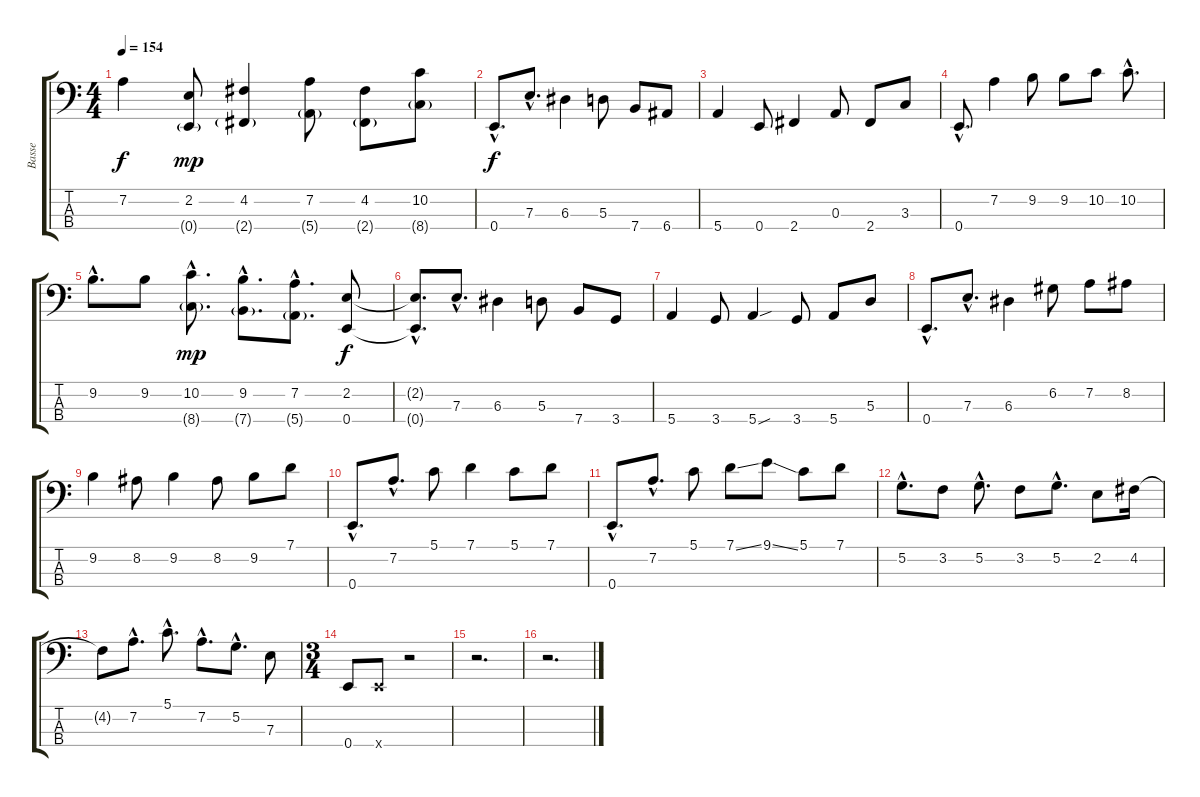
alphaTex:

\track ("Basse" "Basse") {instrument electricbasspick}
\staff {score tabs}
\tuning (G2 D2 A1 E1) {hide}
\ts (4 4)
\tempo 154
\clef f4
\ks c
7.2.4{dy f} (2.2 0.4{g}).8{dy mp} (4.2 2.4{g}).4 (7.2 5.4{g}).8 (4.2 2.4{g}).8 (10.2 8.4{g}).8 |
0.4{hac}.8{d dy f} 7.3{hac}.8{d} 6.3.4 5.3.8 7.4.8 6.4.8 |
5.4.4 0.4.8 2.4.4 0.3.8 2.4.8 3.3.8 |
0.4{hac}.8{d} 7.2.4 9.2.8 9.2.8 10.2.8 10.2{hac}.8{d} |
9.2{hac}.8{d} 9.2.8 (10.2{hac} 8.4{g hac}).8{d dy mp} (9.2{hac} 7.4{g hac}).8{d} (7.2{hac} 5.4{g hac}).8{d} (2.2 0.4).8{dy f} |
(2.2{hac t} 0.4{hac t}).8{d} 7.3{hac}.8{d} 6.3.4 5.3.8 7.4.8 3.4.8 |
5.4.4 3.4.8 5.4{sou}.4 3.4.8 5.4.8 5.3.8 |
0.4{hac}.8{d} 7.3{hac}.8{d} 6.3.4 6.2.8 7.2.8 8.2.8 |
9.2.4 8.2.8 9.2.4 8.2.8 9.2.8 7.1.8 |
0.4{hac}.8{d} 7.2{hac}.8{d} 5.1.8 7.1.4 5.1.8 7.1.8 |
0.4{hac}.8{d} 7.2{hac}.8{d} 5.1.8 7.1{ss}.8 9.1{ss}.8 5.1.8 7.1.8 |
5.2{hac}.8{d} 3.2.8 5.2{hac}.8{d} 3.2.8 5.2{hac}.8{d} 2.2.8 4.2.16 |
4.2{t}.8 7.2{hac}.8{d} 5.1{hac}.8{d} 7.2{hac}.8{d} 5.2{hac}.8{d} 7.3.8 |
\ts (3 4)
0.4.8 0.4{x}.8 r.2 |
r.2{d} |
r.2{d}
